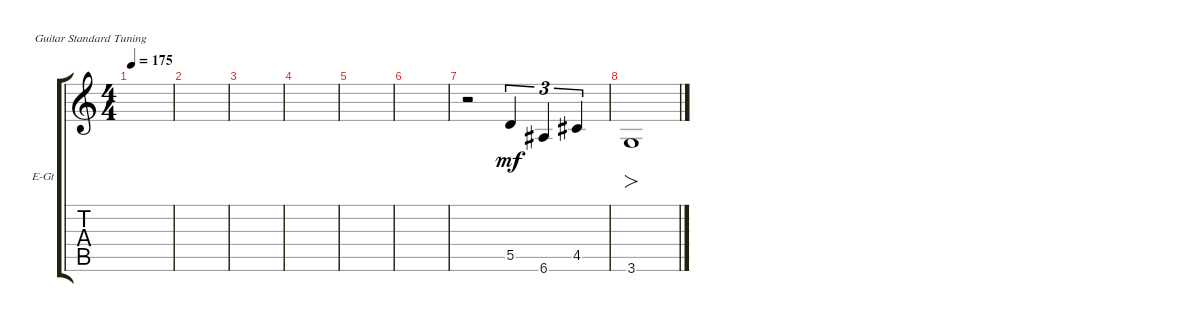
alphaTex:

\defaultSystemsLayout 4
\bracketExtendMode groupsimilarinstruments
\firstSystemTrackNameOrientation horizontal
\otherSystemsTrackNameOrientation horizontal
\track ("Kane" "E-Gt") {instrument electricguitarclean}
\staff {score tabs}
\tuning (E4 B3 G3 D3 A2 E2)
\ts (4 4)
\tempo 175
\clef g2
\ks c
|
|
|
|
|
|
r.2 5.5.4{tu (3 2) dy mf} 6.6.4{tu (3 2)} 4.5.4{tu (3 2)} |
3.6.1{fo}
